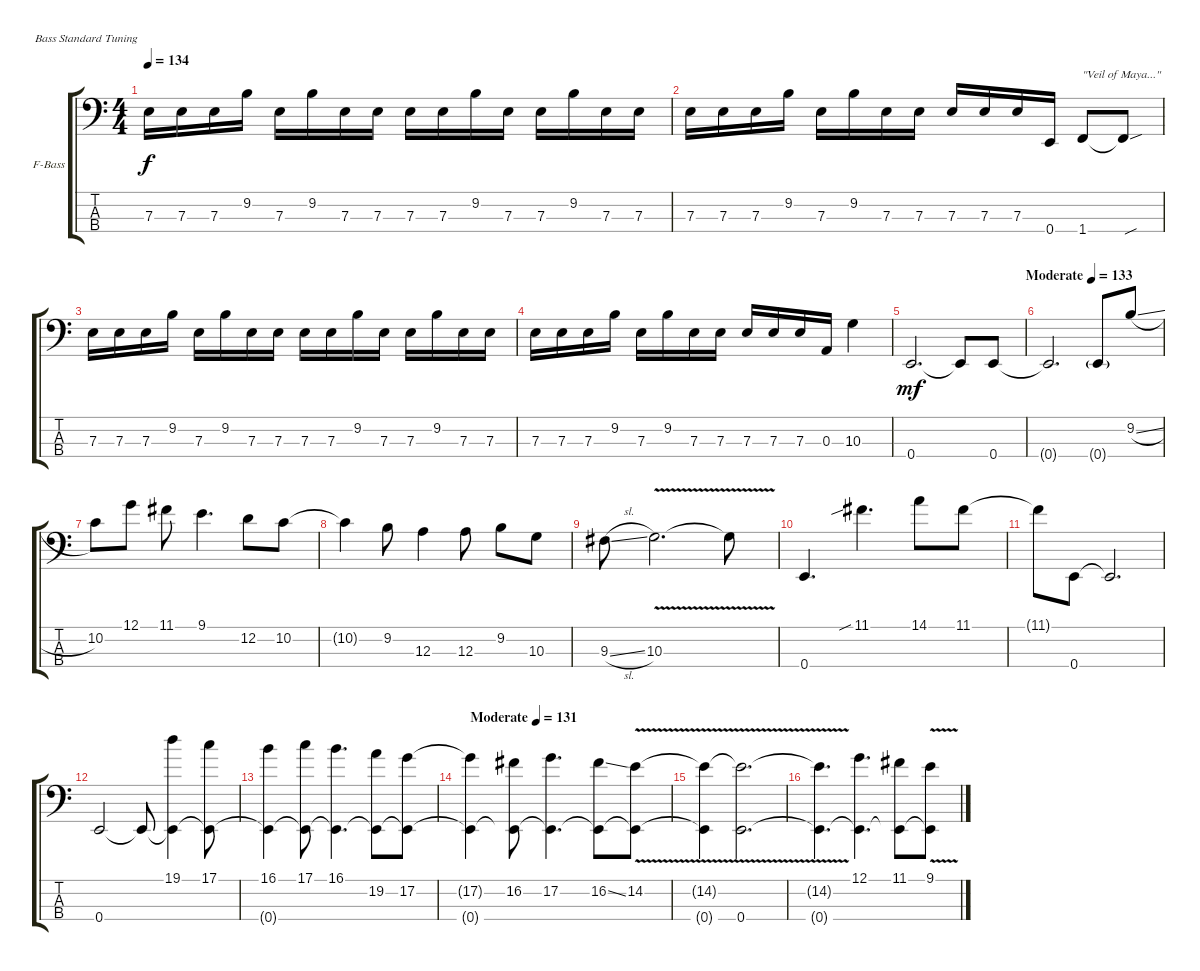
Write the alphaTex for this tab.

\bracketExtendMode groupsimilarinstruments
\firstSystemTrackNameOrientation horizontal
\otherSystemsTrackNameOrientation horizontal
\track ("Bss. I - Shawn Malone (Fretless Bass)" "F-Bass") {instrument fretlessbass}
\staff {score tabs}
\tuning (G2 D2 A1 E1)
\ts (4 4)
\tempo 134
\clef f4
\ks c
7.3.16{dy f} 7.3.16 7.3.16 9.2.16 7.3.16 9.2.16 7.3.16 7.3.16 7.3.16 7.3.16 9.2.16 7.3.16 7.3.16 9.2.16 7.3.16 7.3.16 |
7.3.16 7.3.16 7.3.16 9.2.16 7.3.16 9.2.16 7.3.16 7.3.16 7.3.16 7.3.16 7.3.16 0.4.16 1.4.8{txt "\"Veil of Maya...\""} 1.4{sou t}.8 |
7.3.16 7.3.16 7.3.16 9.2.16 7.3.16 9.2.16 7.3.16 7.3.16 7.3.16 7.3.16 9.2.16 7.3.16 7.3.16 9.2.16 7.3.16 7.3.16 |
7.3.16 7.3.16 7.3.16 9.2.16 7.3.16 9.2.16 7.3.16 7.3.16 7.3.16 7.3.16 7.3.16 0.3.16 10.3.4 |
\tempo (133 "Moderate" 1)
0.4.2{d dy mf} 0.4{t}.8 0.4.8 |
0.4{t}.2{d} 0.4{g}.8 9.2{sl}.8 |
10.2.8 12.1.8 11.1.8 9.1.4{d} 12.2.8 10.2.8 |
10.2{t}.4 9.2.8 12.3.4 12.3.8 9.2.8 10.3.8 |
9.3{sl}.8 10.3{v}.2{d} 10.3{v t}.8 |
0.4.4{d} 11.1{sib}.4{d} 14.1.8 11.1.8 |
11.1{t}.8 0.4.8 0.4{t}.2{d} |
0.4.2 0.4{t}.8 (19.1 0.4{t}).4 (17.1 0.4{t}).8 |
(16.1 0.4{t}).4 (17.1 0.4{t}).8 (16.1 0.4{t}).4{d} (19.2 0.4{t}).8 (17.2 0.4{t}).8 |
\tempo (131 "Moderate")
(17.2{t} 0.4{t}).4 (16.2 0.4{t}).8 (17.2 0.4{t}).4{d} (16.2{ss} 0.4{t}).8 (14.2{v} 0.4{t}).8 |
(14.2{v t} 0.4{t}).4 (0.4 14.2{v t}).2{d} |
(14.2{v t} 0.4{t}).4{d} (12.1 0.4{t}).4{d} (11.1 0.4{t}).8 (9.1{v} 0.4{t}).8
